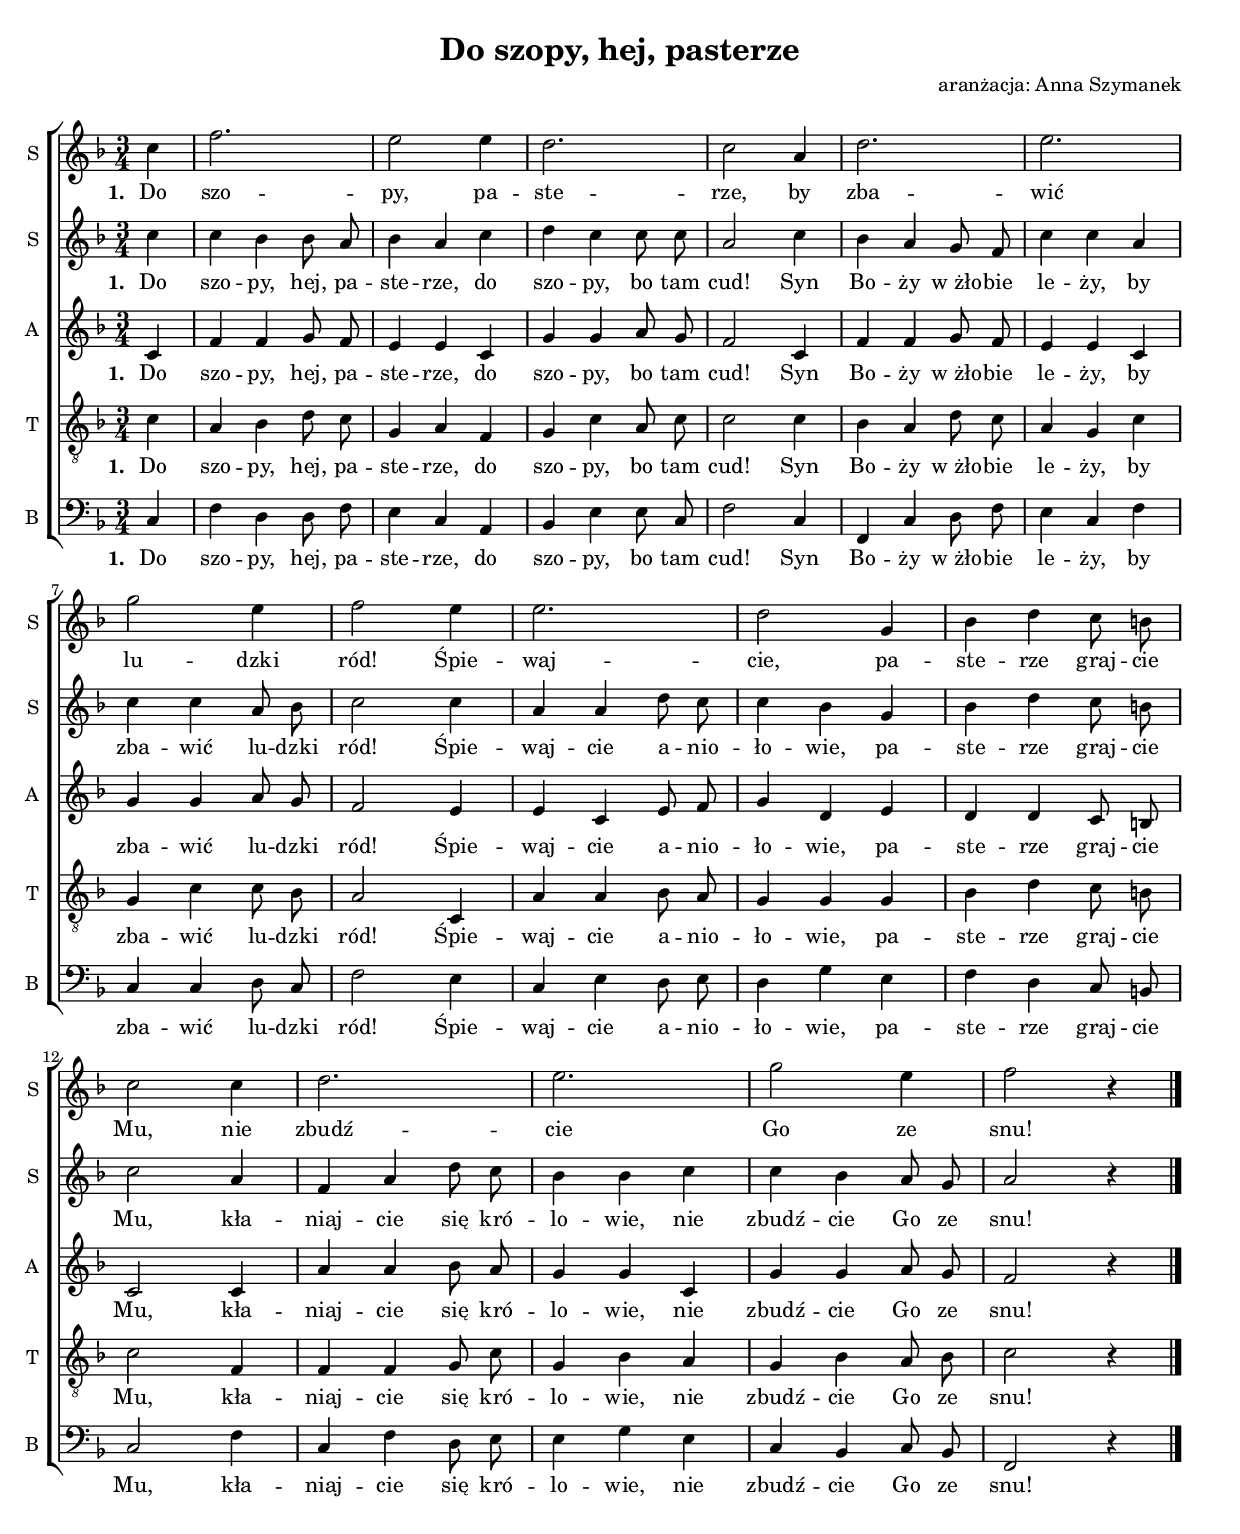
\version "2.10.33"
\paper
{
  system-count = #3
}
#(set-global-staff-size 17)		% default staff size is 20
\header
{
  title = "Do szopy, hej, pasterze"
  arranger = "aranżacja: Anna Szymanek"
}
staffprops =
{
  \autoBeamOff
  \set Staff.midiInstrument = "clarinet"
  \key f \major
  \time 3/4
  \override Score.MetronomeMark #'extra-offset = #'( -7.0 . 2.4 )
  \override Score.MetronomeMark #'transparent = ##t
  \tempo 4=120
}
%--------------------------------MELODY--------------------------------
firstsopranomelody =
\relative c'' {
  \partial 4 c4 f2.
  e2 e4
  d2.
  c2 a4
  %-=5=-
  d2.
  e2.
  g2 e4
  f2 e4
  e2.
  %-=10=-
  d2 g,4
  bes d c8 b
  c2 c4
  d2.
  e2.
  %-=15=-
  g2 e4
  f2 r4
  \bar "|."
}
secondsopranomelody =
\relative c'' {
  \partial 4 c4 c bes bes8 a
  bes4 a c
  d c c8 c
  a2 c4
  %-=5=-
  bes a g8 f
  c'4 c a
  c c a8 bes
  c2 c4
  a a d8 c
  %-=10=-
  c4 bes g
  bes d c8 b
  c2 a4
  f a d8 c
  bes4 bes c
  %-=15=-
  c bes a8 g
  a2 r4
  \bar "|."
}
altomelody =
\relative c' {
  \partial 4 c4 f f g8 f
  e4 e c
  g' g a8 g
  f2 c4
  %-=5=-
  f f g8 f
  e4 e c
  g' g a8 g
  f2 e4
  e c e8 f
  %-=10=-
  g4 d e
  d d c8 b
  c2 c4
  a' a bes8 a
  g4 g c,
  %-=15=-
  g' g a8 g
  f2 r4
  \bar "|."
}
tenormelody =
\relative c' {
  \partial 4 c4 a bes d8 c
  g4 a f
  g c a8 c
  c2 c4
  %-=5=-
  bes a d8 c
  a4 g c
  g c c8 bes
  a2 c,4
  a' a bes8 a
  %-=10=-
  g4 g g
  bes d c8 b
  c2 f,4
  f f g8 c
  g4 bes a
  %-=15=-
  g bes a8 bes
  c2 r4
  \bar "|."
}
bassmelody =
\relative c {
  \partial 4 c4 f d d8 f
  e4 c a
  bes e e8 c
  f2 c4
  %-=5=-
  f, c' d8 f
  e4 c f
  c c d8 c
  f2 e4
  c e d8 e
  %-=10=-
  d4 g e
  f d c8 b
  c2 f4
  c f d8 e
  e4 g e
  %-=15=-
  c bes c8 bes
  f2 r4
  \bar "|."
}
%--------------------------------LYRICS--------------------------------
firstsopranolyrics =  \lyricmode
{
  \set stanza = "1. "
  Do szo -- py, pa -- ste -- rze, by zba -- wić lu -- dzki ród!
  Śpie -- waj -- cie, pa -- ste -- rze graj -- cie Mu, nie zbudź -- cie Go ze snu!
}
otherslyrics =  \lyricmode
{
  \set stanza = "1. "
  Do szo -- py, hej, pa -- ste -- rze, do szo -- py, bo tam cud!
  Syn Bo -- ży w_żło -- bie le -- ży, by zba -- wić lu -- dzki ród!
  Śpie -- waj -- cie a -- nio -- ło -- wie, pa -- ste -- rze graj -- cie Mu,
  kła -- niaj -- cie się kró -- lo -- wie, nie zbudź -- cie Go ze snu!
}
%--------------------------------ALL-FILE VARIABLE--------------------------------

everything =
{
  \new ChoirStaff
  <<
    \new Staff = firstsoprano
    {
      \clef treble
      \set Staff.instrumentName = "S "
      \set Staff.shortInstrumentName = "S "
      \new Voice = firstsoprano
      {
        \staffprops
        \firstsopranomelody
      }
    }
    \new Lyrics = firstsoprano \lyricsto firstsoprano \firstsopranolyrics
    \new Staff = secondsoprano
    {
      \clef treble
      \set Staff.instrumentName = "S "
      \set Staff.shortInstrumentName = "S "
      \new Voice = secondsoprano
      {
        \staffprops
        \secondsopranomelody
      }
    }
    \new Lyrics = secondsoprano \lyricsto secondsoprano \otherslyrics
    \new Staff = alto
    {
      \clef treble
      \set Staff.instrumentName = "A "
      \set Staff.shortInstrumentName = "A "
      \new Voice = alto
      {
        \staffprops
        \altomelody
      }
    }
    \new Lyrics = secondsoprano \lyricsto secondsoprano \otherslyrics
    \new Staff = tenor
    {
      \clef "treble_8"
      \set Staff.instrumentName = "T "
      \set Staff.shortInstrumentName = "T "
      \new Voice = tenor
      {
        \staffprops
        \tenormelody
      }
    }
    \new Lyrics = tenor \lyricsto tenor \otherslyrics
    \new Staff = bass
    {
      \clef bass
      \set Staff.instrumentName = "B "
      \set Staff.shortInstrumentName = "B "
      \new Voice = bass
      {
        \staffprops
        \bassmelody
      }
    }
    \new Lyrics = secondsoprano \lyricsto secondsoprano \otherslyrics
  >>
}
%--------------------------------SCORE-LAYOUT--------------------------------
\score
{
  \everything
  \layout
  {
    \context
    {
      \Lyrics
      \override LyricSpace #'minimum-distance = #0.8
    }
    indent = 0\cm
  }
}
%--------------------------------SCORE-MIDI--------------------------------
\score
{
  \unfoldRepeats
  {
    \everything
  }
  \midi
  {
    \context
    {
      \Score
    }
  }
}
